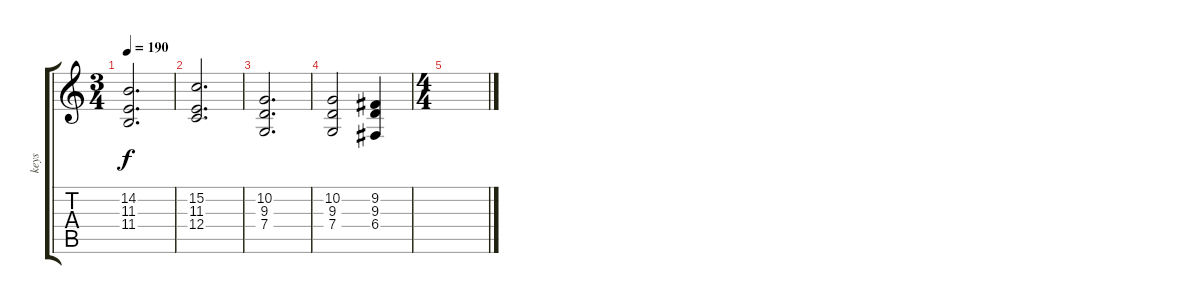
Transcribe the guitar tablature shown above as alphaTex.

\track ("keys" "keys") {instrument stringensemble1}
\staff {score tabs}
\tuning (D4 A3 F3 C3 G2 C2) {hide}
\ts (3 4)
\tempo 190
\clef g2
\ks c
(14.2 11.3 11.4).2{d dy f} |
(15.2 11.3 12.4).2{d} |
(10.2 9.3 7.4).2{d} |
(10.2 9.3 7.4).2 (9.2 9.3 6.4).4 |
\ts (4 4)
